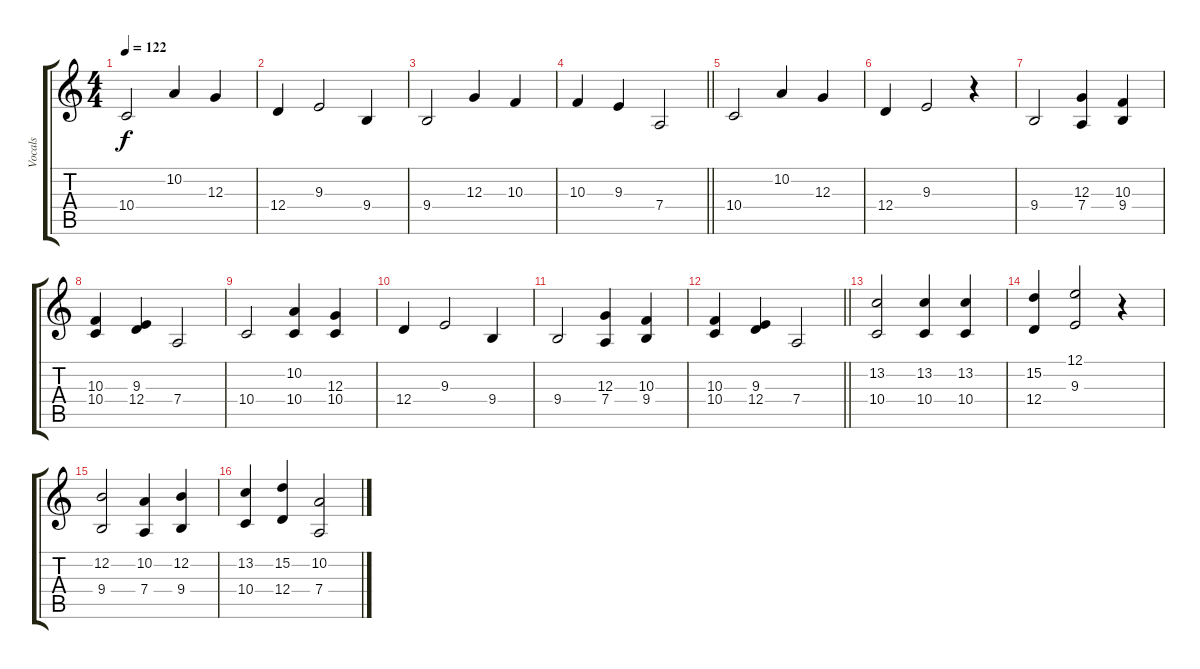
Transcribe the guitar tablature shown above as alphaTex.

\track ("Vocals" "Vocals") {instrument viola}
\staff {score tabs}
\tuning (E4 B3 G3 D3 A2 E2) {hide}
\ts (4 4)
\tempo 122
\clef g2
\ks c
10.4.2{dy f} 10.2.4 12.3.4 |
12.4.4 9.3.2 9.4.4 |
9.4.2 12.3.4 10.3.4 |
\barLineRight lightlight
10.3.4 9.3.4 7.4.2 |
10.4.2 10.2.4 12.3.4 |
12.4.4 9.3.2 r.4 |
9.4.2 (12.3 7.4).4 (10.3 9.4).4 |
(10.3 10.4).4 (9.3 12.4).4 7.4.2 |
10.4.2 (10.2 10.4).4 (12.3 10.4).4 |
12.4.4 9.3.2 9.4.4 |
9.4.2 (12.3 7.4).4 (10.3 9.4).4 |
\barLineRight lightlight
(10.3 10.4).4 (9.3 12.4).4 7.4.2 |
(13.2 10.4).2 (13.2 10.4).4 (13.2 10.4).4 |
(15.2 12.4).4 (12.1 9.3).2 r.4 |
(12.2 9.4).2 (10.2 7.4).4 (12.2 9.4).4 |
(13.2 10.4).4 (15.2 12.4).4 (10.2 7.4).2
